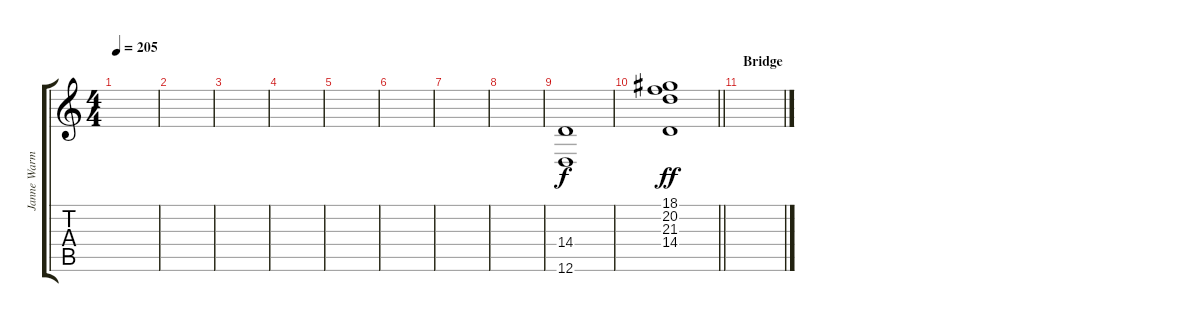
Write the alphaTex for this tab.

\track ("Janne Warman" "Janne Warm") {instrument lead2sawtooth}
\staff {score tabs}
\tuning (D4 A3 F3 C3 G2 D2) {hide}
\ts (4 4)
\tempo 205
\clef g2
\ks c
|
|
|
|
|
|
|
|
(14.4 12.6).1{instrument tubularbells} |
\barLineRight lightlight
(18.1 20.2 21.3 14.4).1{dy ff instrument tubularbells} |
\section ("" "Bridge")
